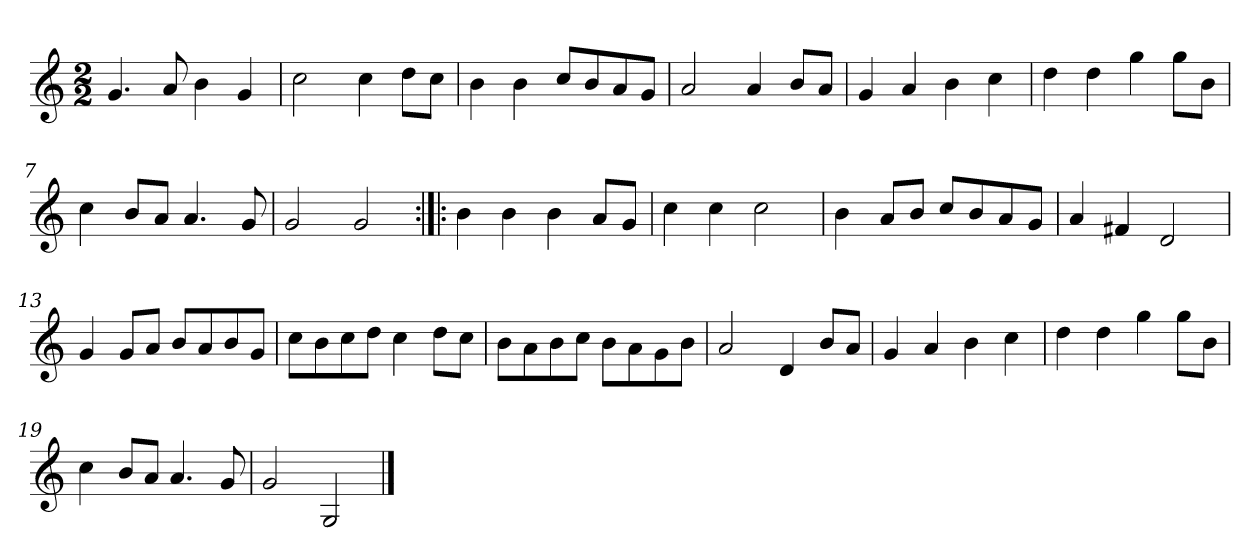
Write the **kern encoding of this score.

**kern
*part1
*staff1
*clefG2
*k[]
*G:mix
*M2/2
*MM120
=1
4.g
8a
4b
4g
=2
2cc
4cc
8dd\L
8cc\J
=3
4b
4b
8cc/L
8b/
8a/
8g/J
=4
2a
4a
8b/L
8a/J
=5
4g
4a
4b
4cc
=6
4dd
4dd
4gg
8gg\L
8b\J
=7
4cc
8b/L
8a/J
4.a
8g
=8
2g
2g
=9:|!|:
4b
4b
4b
8a/L
8g/J
=10
4cc
4cc
2cc
=11
4b
8a/L
8b/J
8cc/L
8b/
8a/
8g/J
=12
4a
4f#X
2d
=13
4g
8g/L
8a/J
8b/L
8a/
8b/
8g/J
=14
8cc\L
8b\
8cc\
8dd\J
4cc
8dd\L
8cc\J
=15
8b\L
8a\
8b\
8cc\J
8b\L
8a\
8g\
8b\J
=16
2a
4d
8b/L
8a/J
=17
4g
4a
4b
4cc
=18
4dd
4dd
4gg
8gg\L
8b\J
=19
4cc
8b/L
8a/J
4.a
8g
=20
2g
2G
==
*-
